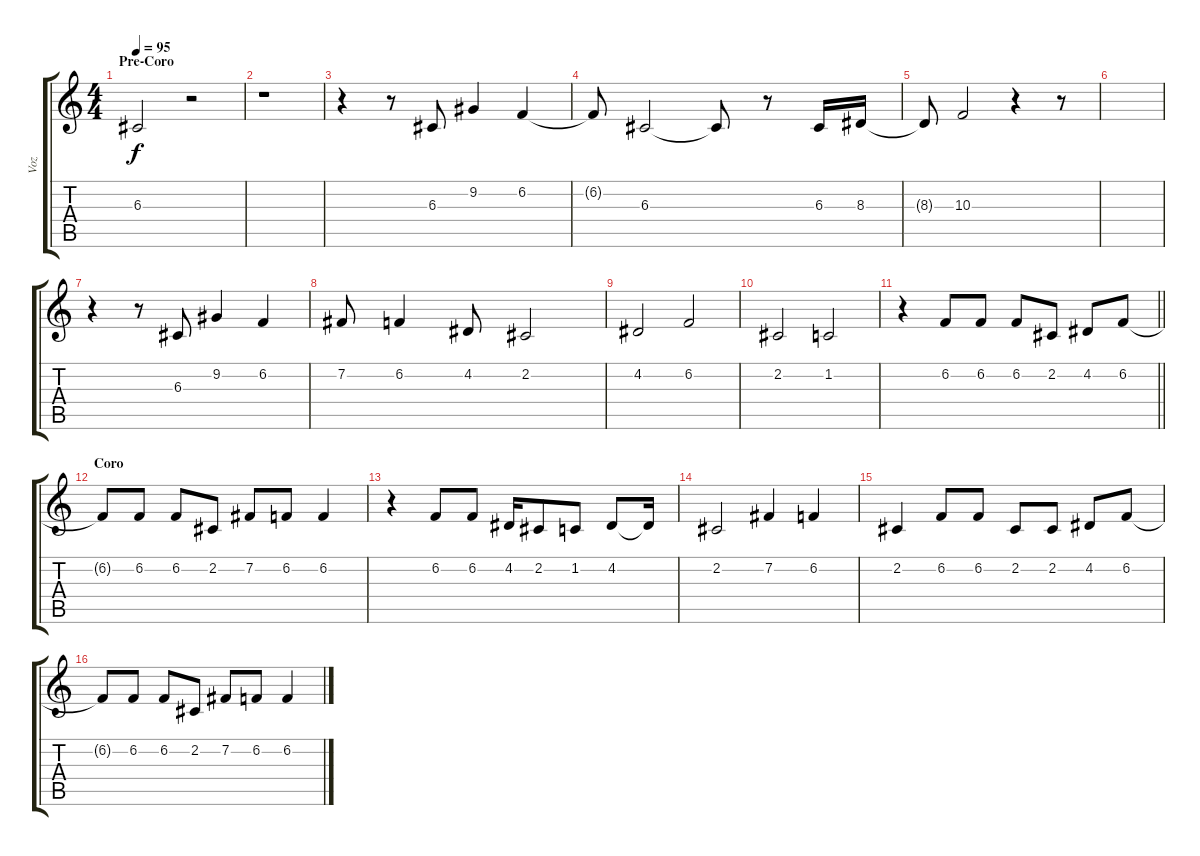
\track ("Voz" "Voz") {instrument clarinet}
\staff {score tabs}
\tuning (E4 B3 G3 D3 A2 E2) {hide}
\ts (4 4)
\section ("" "Pre-Coro")
\tempo 95
\clef g2
\ks c
6.3{t}.2{dy f} r.2 |
r.1 |
r.4 r.8 6.3.8 9.2.4 6.2.4 |
6.2{t}.8 6.3.2 6.3{t}.8 r.8 6.3.16 8.3.16 |
8.3{t}.8 10.3.2 r.4 r.8 |
|
r.4 r.8 6.3.8 9.2.4 6.2.4 |
7.2.8 6.2.4 4.2.8 2.2.2 |
4.2.2 6.2.2 |
2.2.2 1.2.2 |
\barLineRight lightlight
r.4 6.2.8 6.2.8 6.2.8 2.2.8 4.2.8 6.2.8 |
\section ("" "Coro")
6.2{t}.8 6.2.8 6.2.8 2.2.8 7.2.8 6.2.8 6.2.4 |
r.4 6.2.8 6.2.8 4.2.16 2.2.8 1.2.8 4.2.8 4.2{t}.16 |
2.2.2 7.2.4 6.2.4 |
2.2.4 6.2.8 6.2.8 2.2.8 2.2.8 4.2.8 6.2.8 |
6.2{t}.8 6.2.8 6.2.8 2.2.8 7.2.8 6.2.8 6.2.4
